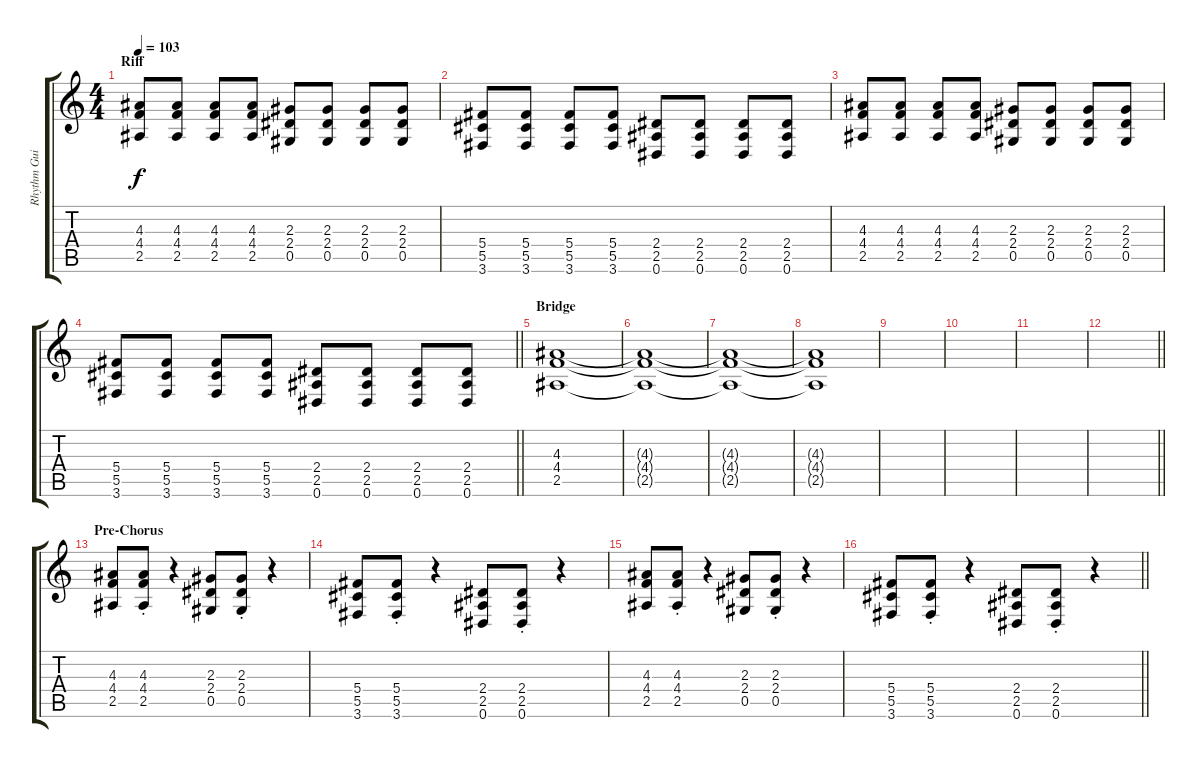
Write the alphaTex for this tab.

\track ("Rhythm Guitar" "Rhythm Gui") {instrument overdrivenguitar}
\staff {score tabs}
\tuning (Eb4 Bb3 Gb3 Db3 Ab2 Eb2) {hide}
\ts (4 4)
\section ("" "Riff")
\tempo 103
\clef g2
\ks c
(4.3 4.4 2.5).8{dy f} (4.3 4.4 2.5).8 (4.3 4.4 2.5).8 (4.3 4.4 2.5).8 (2.3 2.4 0.5).8 (2.3 2.4 0.5).8 (2.3 2.4 0.5).8 (2.3 2.4 0.5).8 |
(5.4 5.5 3.6).8 (5.4 5.5 3.6).8 (5.4 5.5 3.6).8 (5.4 5.5 3.6).8 (2.4 2.5 0.6).8 (2.4 2.5 0.6).8 (2.4 2.5 0.6).8 (2.4 2.5 0.6).8 |
(4.3 4.4 2.5).8 (4.3 4.4 2.5).8 (4.3 4.4 2.5).8 (4.3 4.4 2.5).8 (2.3 2.4 0.5).8 (2.3 2.4 0.5).8 (2.3 2.4 0.5).8 (2.3 2.4 0.5).8 |
\barLineRight lightlight
(5.4 5.5 3.6).8 (5.4 5.5 3.6).8 (5.4 5.5 3.6).8 (5.4 5.5 3.6).8 (2.4 2.5 0.6).8 (2.4 2.5 0.6).8 (2.4 2.5 0.6).8 (2.4 2.5 0.6).8 |
\section ("" "Bridge")
(4.3 4.4 2.5).1 |
(4.3{t} 4.4{t} 2.5{t}).1 |
(4.3{t} 4.4{t} 2.5{t}).1 |
(4.3{t} 4.4{t} 2.5{t}).1 |
|
|
|
\barLineRight lightlight
|
\section ("" "Pre-Chorus")
(4.3 4.4 2.5).8 (4.3{st} 4.4{st} 2.5{st}).8 r.4 (2.3 2.4 0.5).8 (2.3{st} 2.4{st} 0.5{st}).8 r.4 |
(5.4 5.5 3.6).8 (5.4{st} 5.5{st} 3.6{st}).8 r.4 (2.4 2.5 0.6).8 (2.4{st} 2.5{st} 0.6{st}).8 r.4 |
(4.3 4.4 2.5).8 (4.3{st} 4.4{st} 2.5{st}).8 r.4 (2.3 2.4 0.5).8 (2.3{st} 2.4{st} 0.5{st}).8 r.4 |
\barLineRight lightlight
(5.4 5.5 3.6).8 (5.4{st} 5.5{st} 3.6{st}).8 r.4 (2.4 2.5 0.6).8 (2.4{st} 2.5{st} 0.6{st}).8 r.4
